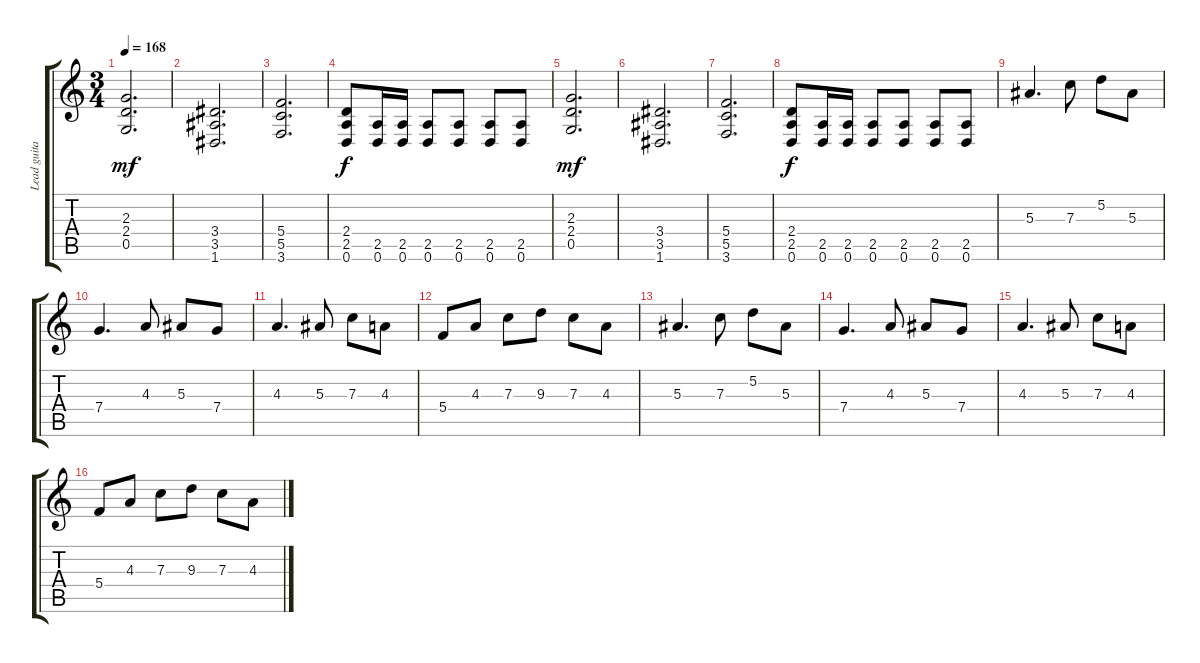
\track ("Lead guitar 2" "Lead guita") {instrument distortionguitar}
\staff {score tabs}
\tuning (D4 A3 F3 C3 G2 D2) {hide}
\ts (3 4)
\tempo 168
\clef g2
\ks c
(2.3 2.4 0.5).2{d dy mf} |
(3.4 3.5 1.6).2{d} |
(5.4 5.5 3.6).2{d} |
(2.4 2.5 0.6).8{dy f} (2.5 0.6).16 (2.5 0.6).16 (2.5 0.6).8 (2.5 0.6).8 (2.5 0.6).8 (2.5 0.6).8 |
(2.3 2.4 0.5).2{d dy mf} |
(3.4 3.5 1.6).2{d} |
(5.4 5.5 3.6).2{d} |
(2.4 2.5 0.6).8{dy f} (2.5 0.6).16 (2.5 0.6).16 (2.5 0.6).8 (2.5 0.6).8 (2.5 0.6).8 (2.5 0.6).8 |
5.3.4{d} 7.3.8 5.2.8 5.3.8 |
7.4.4{d} 4.3.8 5.3.8 7.4.8 |
4.3.4{d} 5.3.8 7.3.8 4.3.8 |
5.4.8 4.3.8 7.3.8 9.3.8 7.3.8 4.3.8 |
5.3.4{d} 7.3.8 5.2.8 5.3.8 |
7.4.4{d} 4.3.8 5.3.8 7.4.8 |
4.3.4{d} 5.3.8 7.3.8 4.3.8 |
5.4.8 4.3.8 7.3.8 9.3.8 7.3.8 4.3.8
